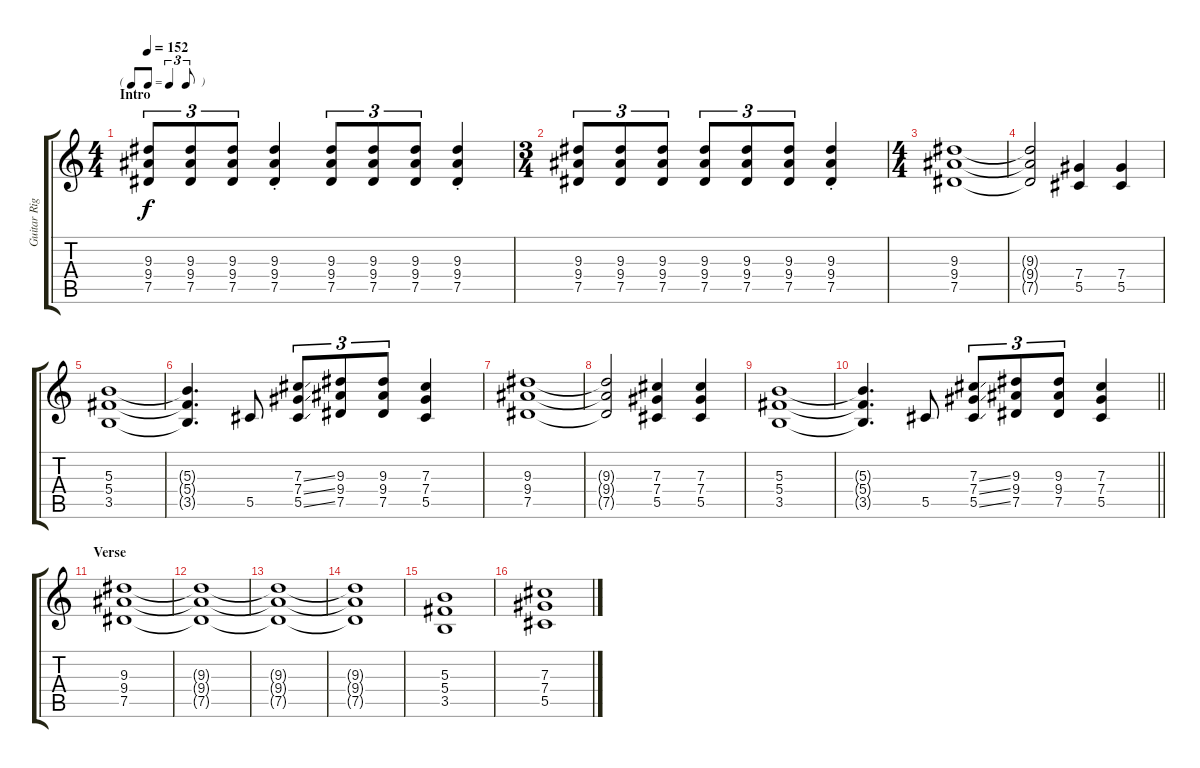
\track ("Guitar Right " "Guitar Rig") {instrument overdrivenguitar}
\staff {score tabs}
\tuning (Eb4 Bb3 Gb3 Db3 Ab2 Eb2) {hide}
\ts (4 4)
\tf triplet8th
\section ("" "Intro")
\tempo 152
\clef g2
\ks c
(9.3 9.4 7.5).8{tu (3 2) dy f instrument overdrivenguitar} (9.3 9.4 7.5).8{tu (3 2)} (9.3 9.4 7.5).8{tu (3 2)} (9.3{st} 9.4{st} 7.5{st}).4 (9.3 9.4 7.5).8{tu (3 2)} (9.3 9.4 7.5).8{tu (3 2)} (9.3 9.4 7.5).8{tu (3 2)} (9.3{st} 9.4{st} 7.5{st}).4 |
\ts (3 4)
(9.3 9.4 7.5).8{tu (3 2)} (9.3 9.4 7.5).8{tu (3 2)} (9.3 9.4 7.5).8{tu (3 2)} (9.3 9.4 7.5).8{tu (3 2)} (9.3 9.4 7.5).8{tu (3 2)} (9.3 9.4 7.5).8{tu (3 2)} (9.3{st} 9.4{st} 7.5{st}).4 |
\ts (4 4)
(9.3 9.4 7.5).1 |
(9.3{t} 9.4{t} 7.5{t}).2 (7.4 5.5).4 (7.4 5.5).4 |
(5.3 5.4 3.5).1 |
(5.3{t} 5.4{t} 3.5{t}).4{d} 5.5.8 (7.3{ss} 7.4{ss} 5.5{ss}).8{tu (3 2)} (9.3 9.4 7.5).8{tu (3 2)} (9.3 9.4 7.5).8{tu (3 2)} (7.3 7.4 5.5).4 |
(9.3 9.4 7.5).1 |
(9.3{t} 9.4{t} 7.5{t}).2 (7.3 7.4 5.5).4 (7.3 7.4 5.5).4 |
(5.3 5.4 3.5).1 |
\barLineRight lightlight
(5.3{t} 5.4{t} 3.5{t}).4{d} 5.5.8 (7.3{ss} 7.4{ss} 5.5{ss}).8{tu (3 2)} (9.3 9.4 7.5).8{tu (3 2)} (9.3 9.4 7.5).8{tu (3 2)} (7.3 7.4 5.5).4 |
\section ("" "Verse ")
(9.3 9.4 7.5).1 |
(9.3{t} 9.4{t} 7.5{t}).1 |
(9.3{t} 9.4{t} 7.5{t}).1 |
(9.3{t} 9.4{t} 7.5{t}).1 |
(5.3 5.4 3.5).1 |
(7.3 7.4 5.5).1
